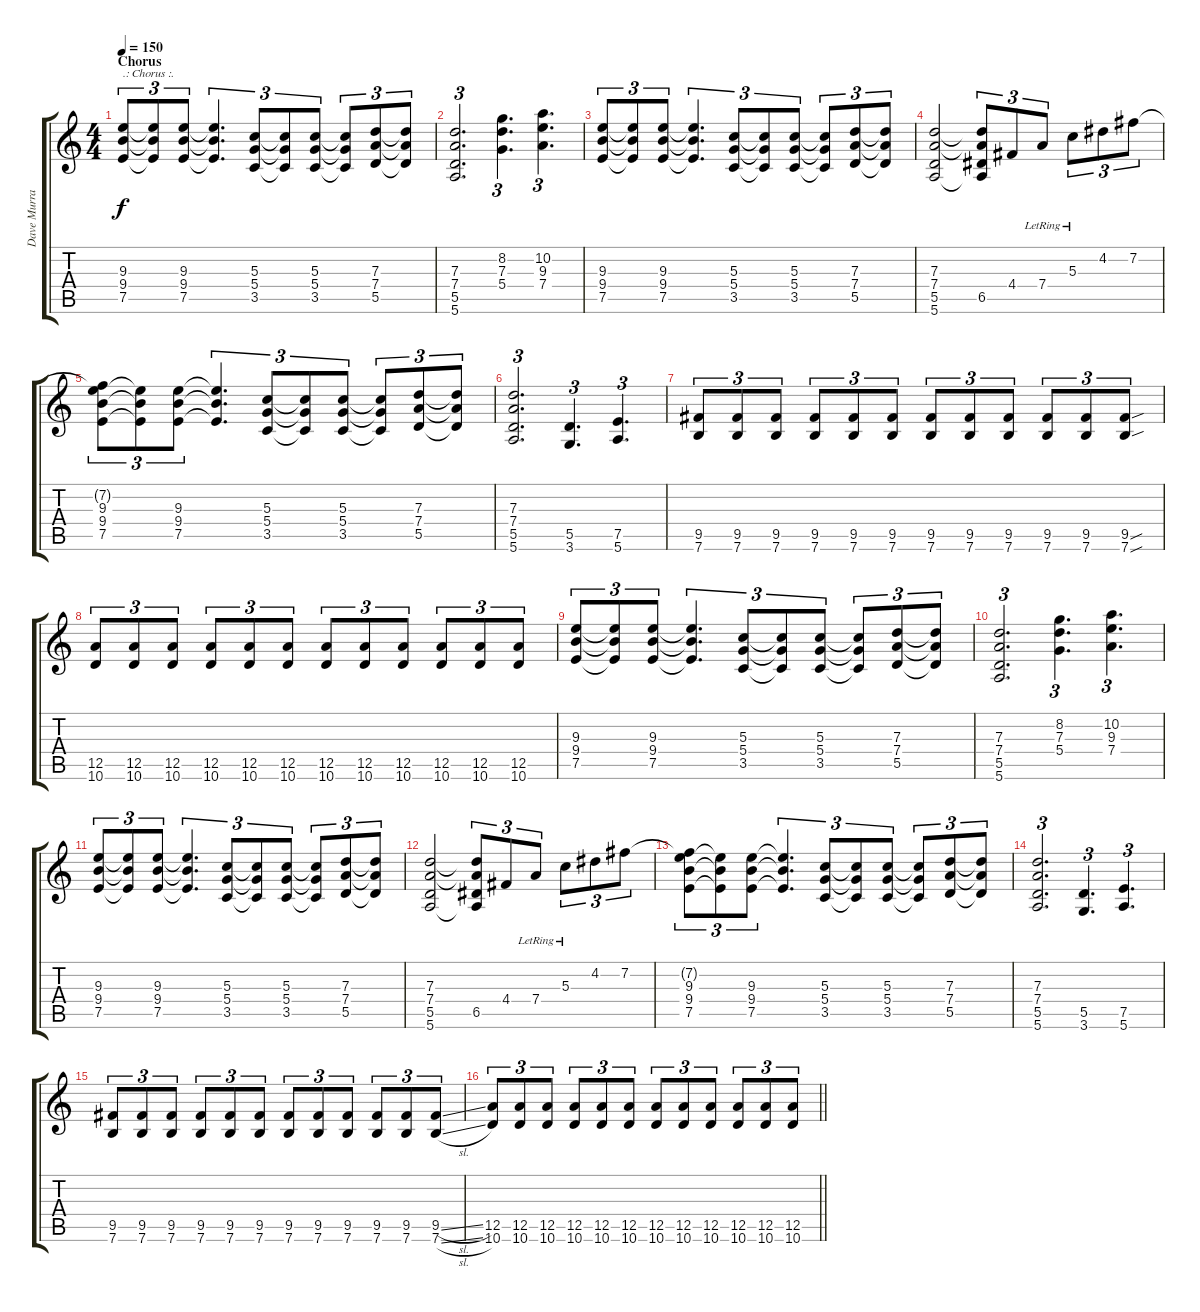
\track ("Dave Murray" "Dave Murra") {instrument distortionguitar}
\staff {score tabs}
\tuning (E4 B3 G3 D3 A2 E2) {hide}
\ts (4 4)
\section ("" "Chorus")
\tempo 150
\clef g2
\ks c
(9.3 9.4 7.5).8{tu (3 2) txt ".: Chorus :." dy f} (9.3{t} 9.4{t} 7.5{t}).8{tu (3 2)} (9.3 9.4 7.5).8{tu (3 2)} (9.3{t} 9.4{t} 7.5{t}).4{d tu (3 2)} (5.3 5.4 3.5).8{tu (3 2)} (5.3{t} 5.4{t} 3.5{t}).8{tu (3 2)} (5.3 5.4 3.5).8{tu (3 2)} (5.3{t} 5.4{t} 3.5{t}).8{tu (3 2)} (7.3 7.4 5.5).8{tu (3 2)} (7.3{t} 7.4{t} 5.5{t}).8{tu (3 2)} |
(7.3 7.4 5.5 5.6).2{d tu (3 2)} (8.2 7.3 5.4).4{d tu (3 2)} (10.2 9.3 7.4).4{d tu (3 2)} |
(9.3 9.4 7.5).8{tu (3 2)} (9.3{t} 9.4{t} 7.5{t}).8{tu (3 2)} (9.3 9.4 7.5).8{tu (3 2)} (9.3{t} 9.4{t} 7.5{t}).4{d tu (3 2)} (5.3 5.4 3.5).8{tu (3 2)} (5.3{t} 5.4{t} 3.5{t}).8{tu (3 2)} (5.3 5.4 3.5).8{tu (3 2)} (5.3{t} 5.4{t} 3.5{t}).8{tu (3 2)} (7.3 7.4 5.5).8{tu (3 2)} (7.3{t} 7.4{t} 5.5{t}).8{tu (3 2)} |
(7.3 7.4 5.5 5.6).2 (7.3{t} 7.4{t} 6.5 5.6{t}).8{tu (3 2)} 4.4.8{tu (3 2)} 7.4{lr}.8{tu (3 2)} 5.3{lr}.8{tu (3 2)} 4.2.8{tu (3 2)} 7.2.8{tu (3 2)} |
(7.2{t} 9.3 9.4 7.5).8{tu (3 2)} (9.3{t} 9.4{t} 7.5{t}).8{tu (3 2)} (9.3 9.4 7.5).8{tu (3 2)} (9.3{t} 9.4{t} 7.5{t}).4{d tu (3 2)} (5.3 5.4 3.5).8{tu (3 2)} (5.3{t} 5.4{t} 3.5{t}).8{tu (3 2)} (5.3 5.4 3.5).8{tu (3 2)} (5.3{t} 5.4{t} 3.5{t}).8{tu (3 2)} (7.3 7.4 5.5).8{tu (3 2)} (7.3{t} 7.4{t} 5.5{t}).8{tu (3 2)} |
(7.3 7.4 5.5 5.6).2{d tu (3 2)} (5.5 3.6).4{d tu (3 2)} (7.5 5.6).4{d tu (3 2)} |
(9.5 7.6).8{tu (3 2)} (9.5 7.6).8{tu (3 2)} (9.5 7.6).8{tu (3 2)} (9.5 7.6).8{tu (3 2)} (9.5 7.6).8{tu (3 2)} (9.5 7.6).8{tu (3 2)} (9.5 7.6).8{tu (3 2)} (9.5 7.6).8{tu (3 2)} (9.5 7.6).8{tu (3 2)} (9.5 7.6).8{tu (3 2)} (9.5 7.6).8{tu (3 2)} (9.5{sou} 7.6{sou}).8{tu (3 2)} |
(12.5 10.6).8{tu (3 2)} (12.5 10.6).8{tu (3 2)} (12.5 10.6).8{tu (3 2)} (12.5 10.6).8{tu (3 2)} (12.5 10.6).8{tu (3 2)} (12.5 10.6).8{tu (3 2)} (12.5 10.6).8{tu (3 2)} (12.5 10.6).8{tu (3 2)} (12.5 10.6).8{tu (3 2)} (12.5 10.6).8{tu (3 2)} (12.5 10.6).8{tu (3 2)} (12.5 10.6).8{tu (3 2)} |
(9.3 9.4 7.5).8{tu (3 2)} (9.3{t} 9.4{t} 7.5{t}).8{tu (3 2)} (9.3 9.4 7.5).8{tu (3 2)} (9.3{t} 9.4{t} 7.5{t}).4{d tu (3 2)} (5.3 5.4 3.5).8{tu (3 2)} (5.3{t} 5.4{t} 3.5{t}).8{tu (3 2)} (5.3 5.4 3.5).8{tu (3 2)} (5.3{t} 5.4{t} 3.5{t}).8{tu (3 2)} (7.3 7.4 5.5).8{tu (3 2)} (7.3{t} 7.4{t} 5.5{t}).8{tu (3 2)} |
(7.3 7.4 5.5 5.6).2{d tu (3 2)} (8.2 7.3 5.4).4{d tu (3 2)} (10.2 9.3 7.4).4{d tu (3 2)} |
(9.3 9.4 7.5).8{tu (3 2)} (9.3{t} 9.4{t} 7.5{t}).8{tu (3 2)} (9.3 9.4 7.5).8{tu (3 2)} (9.3{t} 9.4{t} 7.5{t}).4{d tu (3 2)} (5.3 5.4 3.5).8{tu (3 2)} (5.3{t} 5.4{t} 3.5{t}).8{tu (3 2)} (5.3 5.4 3.5).8{tu (3 2)} (5.3{t} 5.4{t} 3.5{t}).8{tu (3 2)} (7.3 7.4 5.5).8{tu (3 2)} (7.3{t} 7.4{t} 5.5{t}).8{tu (3 2)} |
(7.3 7.4 5.5 5.6).2 (7.3{t} 7.4{t} 6.5 5.6{t}).8{tu (3 2)} 4.4.8{tu (3 2)} 7.4{lr}.8{tu (3 2)} 5.3{lr}.8{tu (3 2)} 4.2.8{tu (3 2)} 7.2.8{tu (3 2)} |
(7.2{t} 9.3 9.4 7.5).8{tu (3 2)} (9.3{t} 9.4{t} 7.5{t}).8{tu (3 2)} (9.3 9.4 7.5).8{tu (3 2)} (9.3{t} 9.4{t} 7.5{t}).4{d tu (3 2)} (5.3 5.4 3.5).8{tu (3 2)} (5.3{t} 5.4{t} 3.5{t}).8{tu (3 2)} (5.3 5.4 3.5).8{tu (3 2)} (5.3{t} 5.4{t} 3.5{t}).8{tu (3 2)} (7.3 7.4 5.5).8{tu (3 2)} (7.3{t} 7.4{t} 5.5{t}).8{tu (3 2)} |
(7.3 7.4 5.5 5.6).2{d tu (3 2)} (5.5 3.6).4{d tu (3 2)} (7.5 5.6).4{d tu (3 2)} |
(9.5 7.6).8{tu (3 2)} (9.5 7.6).8{tu (3 2)} (9.5 7.6).8{tu (3 2)} (9.5 7.6).8{tu (3 2)} (9.5 7.6).8{tu (3 2)} (9.5 7.6).8{tu (3 2)} (9.5 7.6).8{tu (3 2)} (9.5 7.6).8{tu (3 2)} (9.5 7.6).8{tu (3 2)} (9.5 7.6).8{tu (3 2)} (9.5 7.6).8{tu (3 2)} (9.5{sl} 7.6{sl}).8{tu (3 2)} |
\barLineRight lightlight
(12.5 10.6).8{tu (3 2)} (12.5 10.6).8{tu (3 2)} (12.5 10.6).8{tu (3 2)} (12.5 10.6).8{tu (3 2)} (12.5 10.6).8{tu (3 2)} (12.5 10.6).8{tu (3 2)} (12.5 10.6).8{tu (3 2)} (12.5 10.6).8{tu (3 2)} (12.5 10.6).8{tu (3 2)} (12.5 10.6).8{tu (3 2)} (12.5 10.6).8{tu (3 2)} (12.5 10.6).8{tu (3 2)}
